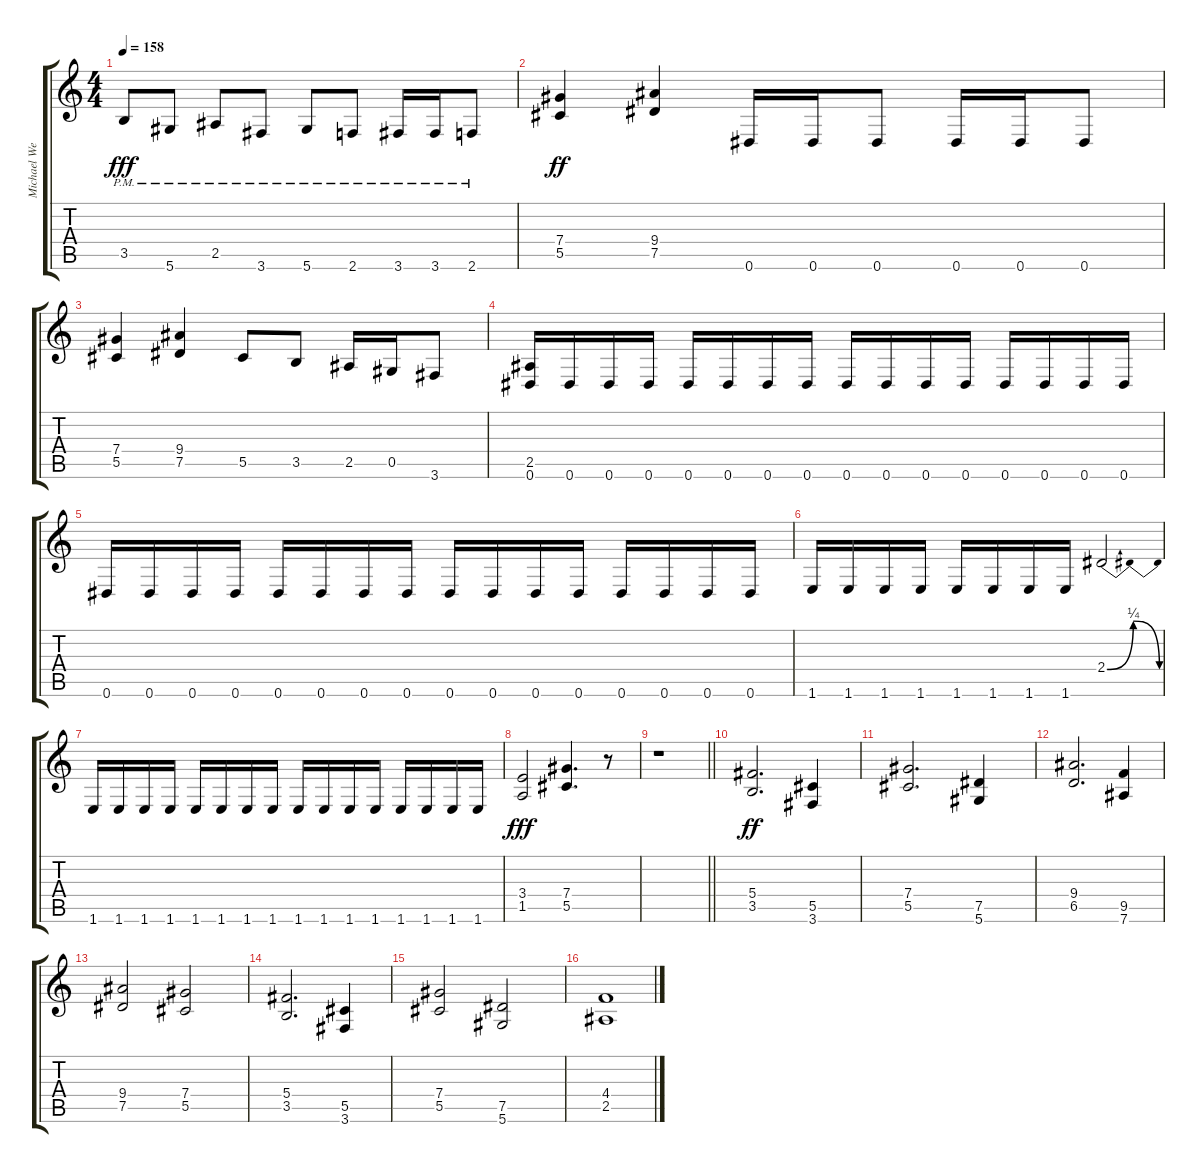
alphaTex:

\track ("Michael Weikath" "Michael We") {instrument distortionguitar}
\staff {score tabs}
\tuning (Eb4 Bb3 Gb3 Db3 Ab2 Eb2) {hide}
\ts (4 4)
\tempo 158
\clef g2
\ks c
3.5{pm}.8{dy fff} 5.6{pm}.8 2.5{pm}.8 3.6{pm}.8 5.6{pm}.8 2.6{pm}.8 3.6{pm}.16 3.6{pm}.16 2.6{pm}.8 |
(7.4 5.5).4{dy ff volume 12 instrument distortionguitar} (9.4 7.5).4 0.6.16 0.6.16 0.6.8 0.6.16 0.6.16 0.6.8 |
(7.4 5.5).4 (9.4 7.5).4 5.5.8 3.5.8 2.5.16 0.5.16 3.6.8 |
(2.5 0.6).16 0.6.16 0.6.16 0.6.16 0.6.16 0.6.16 0.6.16 0.6.16 0.6.16 0.6.16 0.6.16 0.6.16 0.6.16 0.6.16 0.6.16 0.6.16 |
0.6.16 0.6.16 0.6.16 0.6.16 0.6.16 0.6.16 0.6.16 0.6.16 0.6.16 0.6.16 0.6.16 0.6.16 0.6.16 0.6.16 0.6.16 0.6.16 |
1.6.16 1.6.16 1.6.16 1.6.16 1.6.16 1.6.16 1.6.16 1.6.16 2.4{be (bendrelease 0 0 15 1 45 1 60 0)}.2 |
1.6.16 1.6.16 1.6.16 1.6.16 1.6.16 1.6.16 1.6.16 1.6.16 1.6.16 1.6.16 1.6.16 1.6.16 1.6.16 1.6.16 1.6.16 1.6.16 |
(3.4 1.5).2{dy fff} (7.4 5.5).4{d} r.8 |
\barLineRight lightlight
r.1 |
\section ("" "")
(5.4 3.5).2{d dy ff volume 13 instrument distortionguitar} (5.5 3.6).4 |
(7.4 5.5).2{d} (7.5 5.6).4 |
(9.4 6.5).2{d} (9.5 7.6).4 |
(9.4 7.5).2 (7.4 5.5).2 |
(5.4 3.5).2{d} (5.5 3.6).4 |
(7.4 5.5).2 (7.5 5.6).2 |
(4.4 2.5).1
